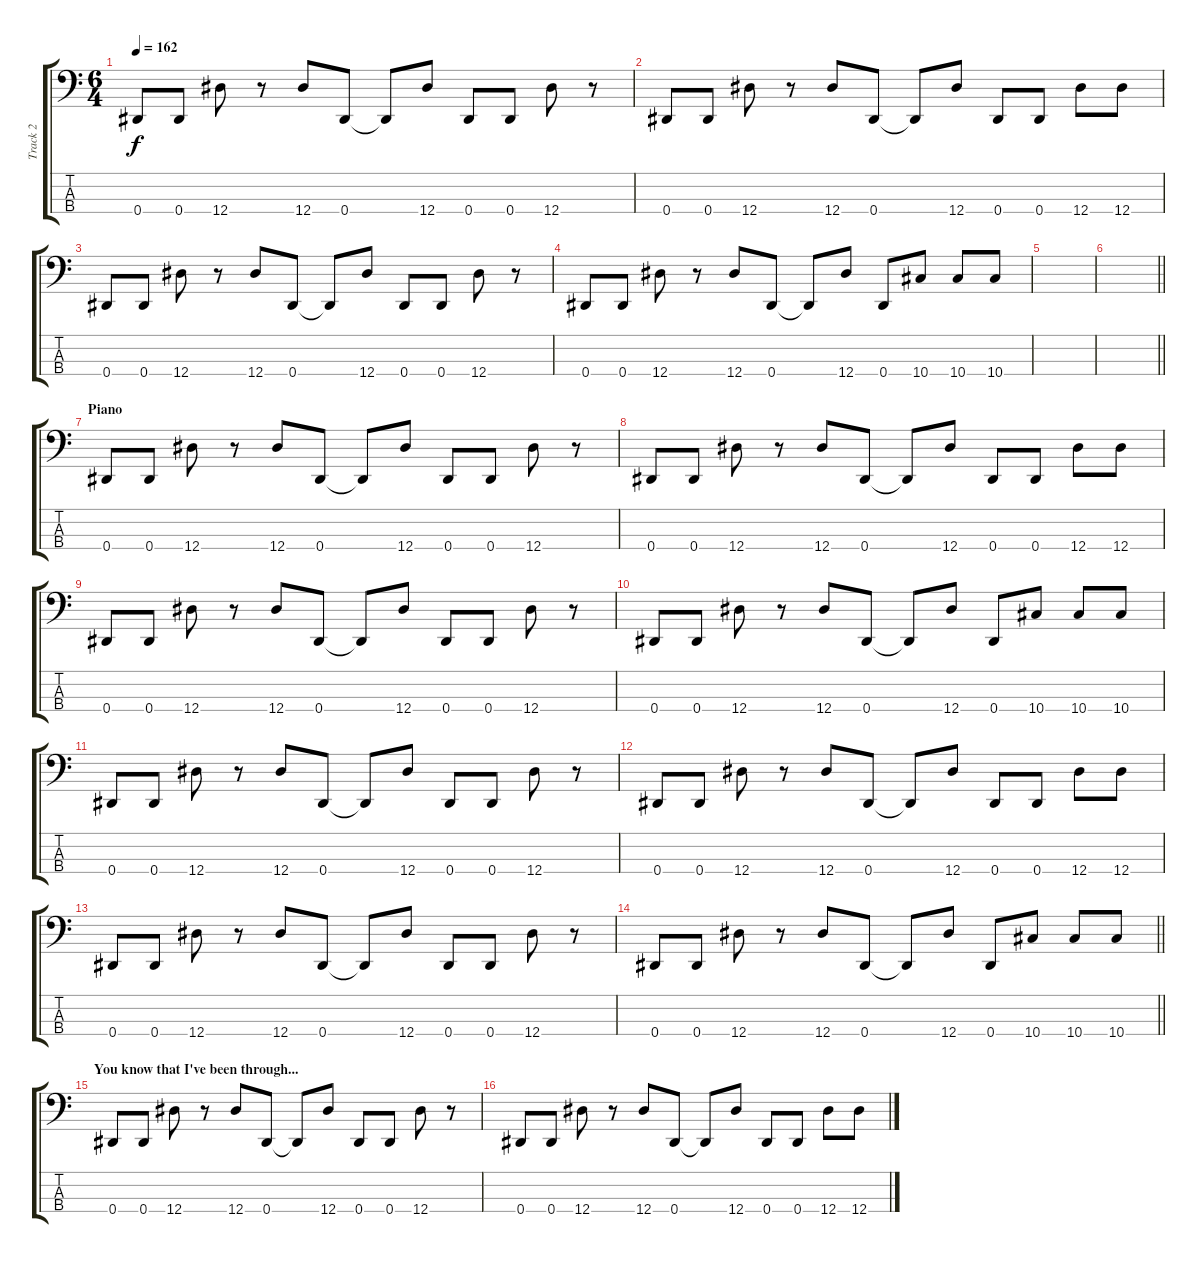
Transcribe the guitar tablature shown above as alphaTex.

\track ("Track 2" "Track 2") {instrument electricbasspick}
\staff {score tabs}
\tuning (Gb2 Db2 Ab1 Eb1) {hide}
\ts (6 4)
\tempo 162
\clef f4
\ks c
0.4.8{dy f} 0.4.8 12.4.8 r.8 12.4.8 0.4.8 0.4{t}.8 12.4.8 0.4.8 0.4.8 12.4.8 r.8 |
0.4.8 0.4.8 12.4.8 r.8 12.4.8 0.4.8 0.4{t}.8 12.4.8 0.4.8 0.4.8 12.4.8 12.4.8 |
0.4.8 0.4.8 12.4.8 r.8 12.4.8 0.4.8 0.4{t}.8 12.4.8 0.4.8 0.4.8 12.4.8 r.8 |
0.4.8 0.4.8 12.4.8 r.8 12.4.8 0.4.8 0.4{t}.8 12.4.8 0.4.8 10.4.8 10.4.8 10.4.8 |
|
\barLineRight lightlight
|
\section ("" "Piano")
0.4.8 0.4.8 12.4.8 r.8 12.4.8 0.4.8 0.4{t}.8 12.4.8 0.4.8 0.4.8 12.4.8 r.8 |
0.4.8 0.4.8 12.4.8 r.8 12.4.8 0.4.8 0.4{t}.8 12.4.8 0.4.8 0.4.8 12.4.8 12.4.8 |
0.4.8 0.4.8 12.4.8 r.8 12.4.8 0.4.8 0.4{t}.8 12.4.8 0.4.8 0.4.8 12.4.8 r.8 |
0.4.8 0.4.8 12.4.8 r.8 12.4.8 0.4.8 0.4{t}.8 12.4.8 0.4.8 10.4.8 10.4.8 10.4.8 |
0.4.8 0.4.8 12.4.8 r.8 12.4.8 0.4.8 0.4{t}.8 12.4.8 0.4.8 0.4.8 12.4.8 r.8 |
0.4.8 0.4.8 12.4.8 r.8 12.4.8 0.4.8 0.4{t}.8 12.4.8 0.4.8 0.4.8 12.4.8 12.4.8 |
0.4.8 0.4.8 12.4.8 r.8 12.4.8 0.4.8 0.4{t}.8 12.4.8 0.4.8 0.4.8 12.4.8 r.8 |
\barLineRight lightlight
0.4.8 0.4.8 12.4.8 r.8 12.4.8 0.4.8 0.4{t}.8 12.4.8 0.4.8 10.4.8 10.4.8 10.4.8 |
\section ("" "You know that I've been through...")
0.4.8 0.4.8 12.4.8 r.8 12.4.8 0.4.8 0.4{t}.8 12.4.8 0.4.8 0.4.8 12.4.8 r.8 |
0.4.8 0.4.8 12.4.8 r.8 12.4.8 0.4.8 0.4{t}.8 12.4.8 0.4.8 0.4.8 12.4.8 12.4.8
